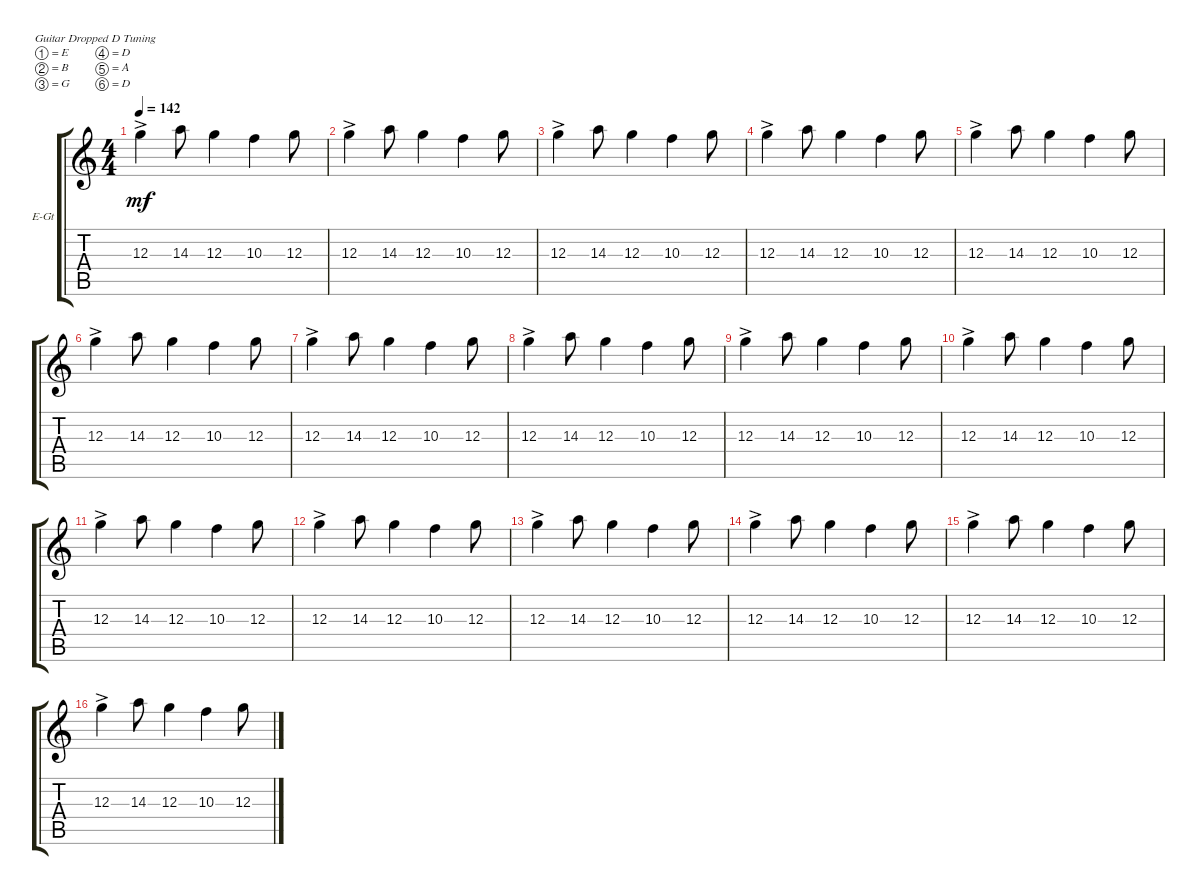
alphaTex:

\defaultSystemsLayout 4
\bracketExtendMode groupsimilarinstruments
\firstSystemTrackNameOrientation horizontal
\otherSystemsTrackNameOrientation horizontal
\track ("lead" "E-Gt") {instrument distortionguitar}
\staff {score tabs}
\tuning (E4 B3 G3 D3 A2 D2)
\ts (4 4)
\tempo 142
\clef g2
\ks c
12.3{ac}.4{dy mf} 14.3.8 12.3.4 10.3.4 12.3.8 |
12.3{ac}.4 14.3.8 12.3.4 10.3.4 12.3.8 |
12.3{ac}.4 14.3.8 12.3.4 10.3.4 12.3.8 |
12.3{ac}.4 14.3.8 12.3.4 10.3.4 12.3.8 |
12.3{ac}.4 14.3.8 12.3.4 10.3.4 12.3.8 |
12.3{ac}.4 14.3.8 12.3.4 10.3.4 12.3.8 |
12.3{ac}.4 14.3.8 12.3.4 10.3.4 12.3.8 |
12.3{ac}.4 14.3.8 12.3.4 10.3.4 12.3.8 |
12.3{ac}.4 14.3.8 12.3.4 10.3.4 12.3.8 |
12.3{ac}.4 14.3.8 12.3.4 10.3.4 12.3.8 |
12.3{ac}.4 14.3.8 12.3.4 10.3.4 12.3.8 |
12.3{ac}.4 14.3.8 12.3.4 10.3.4 12.3.8 |
12.3{ac}.4 14.3.8 12.3.4 10.3.4 12.3.8 |
12.3{ac}.4 14.3.8 12.3.4 10.3.4 12.3.8 |
12.3{ac}.4 14.3.8 12.3.4 10.3.4 12.3.8 |
12.3{ac}.4 14.3.8 12.3.4 10.3.4 12.3.8
